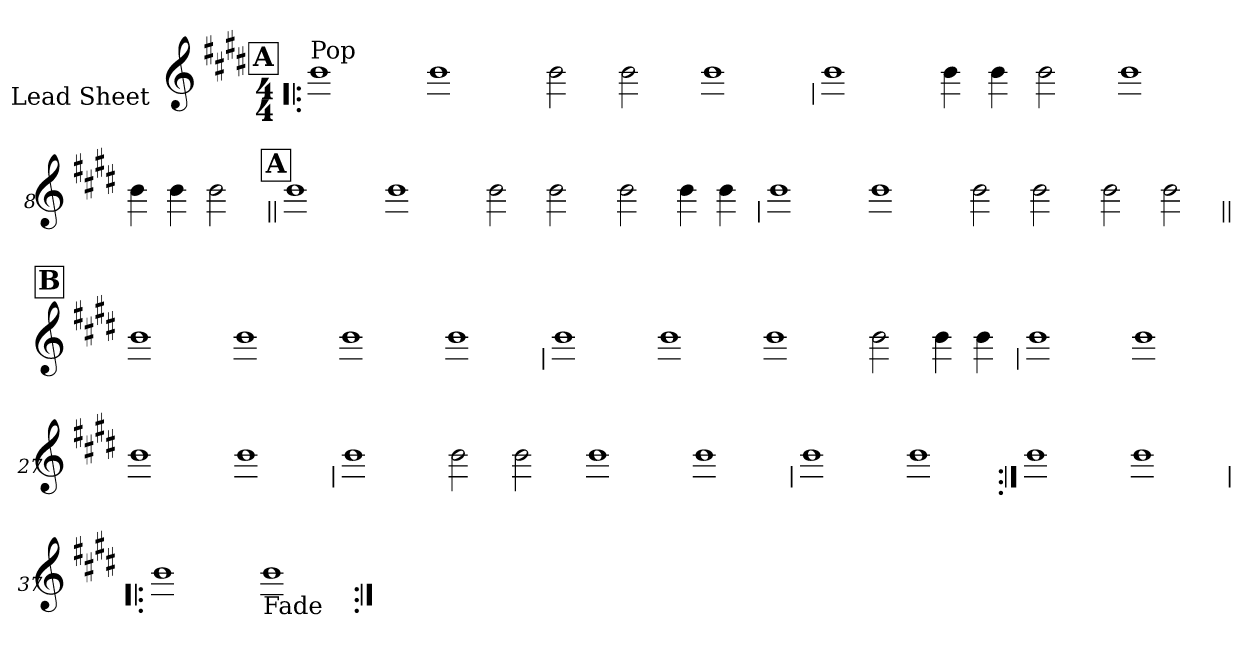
**kern
*part1
*staff1
*I"Lead Sheet
*stria0
*clefG2
*k[f#c#g#d#]
*E:
*M4/4
*MM86
!!LO:REH:place=s1:a:t=A
=1!|:
!LO:TX:a:t=Pop
1b
=2-
1b
=3-
2b
2b
=4-
1b
!!LO:LB:g=z
=5
1b
=6-
4b
4b
2b
=7-
1b
=8-
4b
4b
2b
!!LO:LB:g=z
!!LO:REH:place=s1:a:t=A
=9||
1b
=10-
1b
=11-
2b
2b
=12-
2b
4b
4b
!!LO:LB:g=z
=13
1b
=14-
1b
=15-
2b
2b
=16-
2b
2b
!!LO:LB:g=z
!!LO:REH:place=s1:a:t=B
=17||
1b
=18-
1b
=19-
1b
=20-
1b
!!LO:LB:g=z
=21
1b
=22-
1b
=23-
1b
=24-
2b
4b
4b
!!LO:LB:g=z
=25
1b
=26-
1b
=27-
1b
=28-
1b
!!LO:LB:g=z
=29
1b
=30-
2b
2b
=31-
1b
=32-
1b
!!LO:LB:g=z
=33
1b
=34-
1b
=35:|!
1b
=36-
1b
!!LO:LB:g=z
=37!|:
1b
=38-
!LO:TX:b:t=Fade
1b
=:|!
*-
